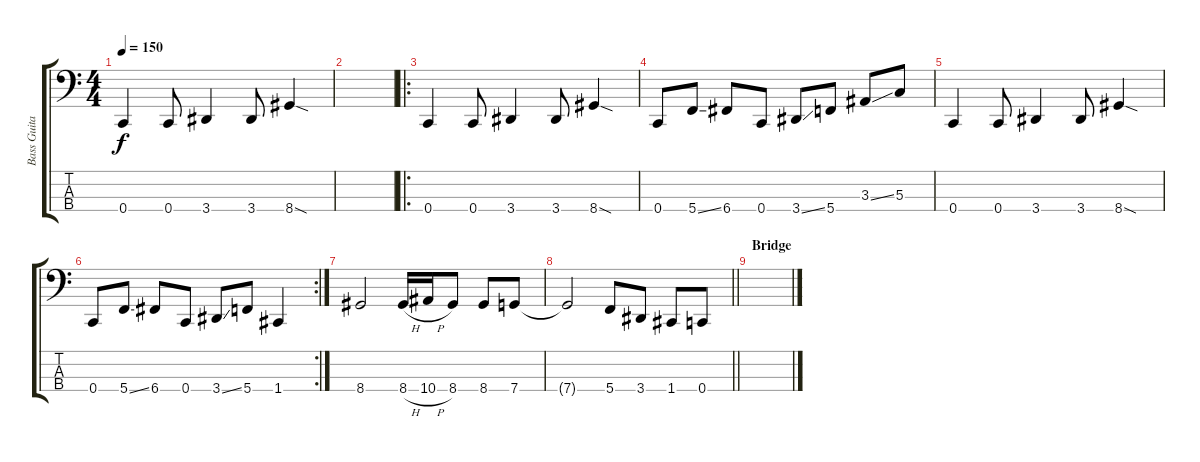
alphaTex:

\track ("Bass Guitar" "Bass Guita") {instrument electricbasspick}
\staff {score tabs}
\tuning (F2 C2 G1 C1) {hide}
\ts (4 4)
\tempo 150
\clef f4
\ks c
0.4.4{dy f} 0.4.8 3.4.4 3.4.8 8.4{sod}.4 |
|
\ro
0.4.4 0.4.8 3.4.4 3.4.8 8.4{sod}.4 |
0.4.8 5.4{ss}.8 6.4.8 0.4.8 3.4{ss}.8 5.4.8 3.3{ss}.8 5.3.8 |
0.4.4 0.4.8 3.4.4 3.4.8 8.4{sod}.4 |
\rc 2
0.4.8 5.4{ss}.8 6.4.8 0.4.8 3.4{ss}.8 5.4.8 1.4.4 |
8.4.2 8.4{h}.16 10.4{h}.16 8.4.8 8.4.8 7.4.8 |
\barLineRight lightlight
7.4{t}.2 5.4.8 3.4.8 1.4.8 0.4.8 |
\section ("" "Bridge")
